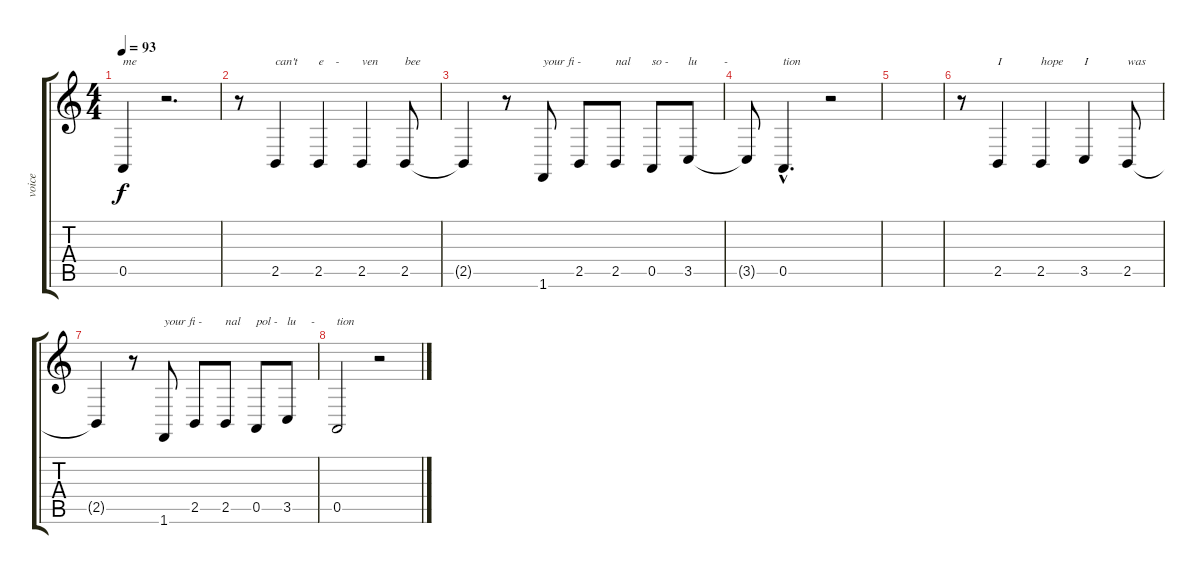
\track ("voice" "voice") {instrument tuba}
\staff {score tabs}
\tuning (E4 B3 G3 D3 A2 E2) {hide}
\ts (4 4)
\tempo 93
\clef g2
\ks c
0.5.4{txt "me" dy f} r.2{d} |
r.8 2.5.4{txt "can't"} 2.5.4{txt "e    -"} 2.5.4{txt "ven"} 2.5.8{txt "bee"} |
2.5{t}.4 r.8 1.6.8{txt "your fi -"} 2.5.8 2.5.8{txt "nal"} 0.5.8{txt "so -"} 3.5.8{txt "lu         -"} |
3.5{t}.8 0.5{hac}.4{d txt "tion"} r.2 |
|
r.8 2.5.4{txt "I"} 2.5.4{txt "hope"} 3.5.4{txt "I"} 2.5.8{txt "was"} |
2.5{t}.4 r.8 1.6.8{txt "your fi -"} 2.5.8 2.5.8{txt "nal"} 0.5.8{txt "pol -"} 3.5.8{txt "lu     -"} |
0.5.2{txt "tion"} r.2
